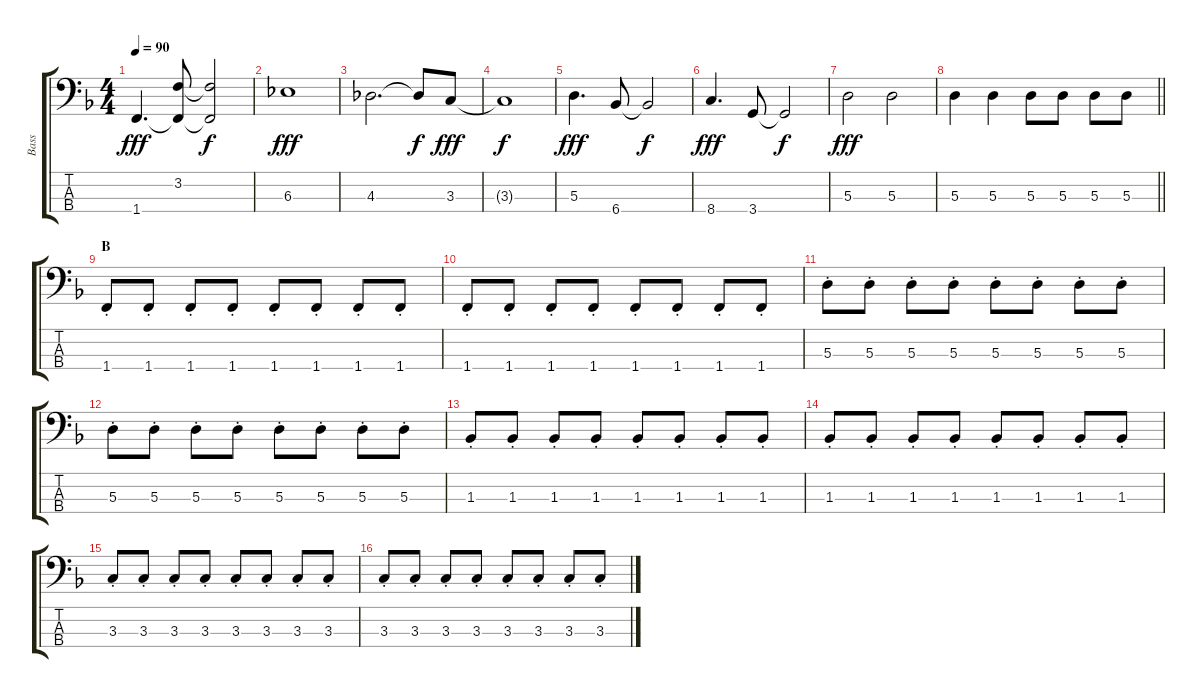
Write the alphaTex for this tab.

\track ("Bass" "Bass") {instrument electricbassfinger}
\staff {score tabs}
\tuning (G2 D2 A1 E1) {hide}
\ts (4 4)
\tempo 90
\clef f4
\ks f
1.4.4{d dy fff} (3.2 1.4{t}).8 (3.2{t} 1.4{t}).2{dy f} |
6.3.1{dy fff} |
4.3.2{d} 4.3{t}.8{dy f} 3.3.8{dy fff} |
3.3{t}.1{dy f} |
5.3.4{d dy fff} 6.4.8 6.4{t}.2{dy f} |
8.4.4{d dy fff} 3.4.8 3.4{t}.2{dy f} |
5.3.2{dy fff} 5.3.2 |
\barLineRight lightlight
5.3.4 5.3.4 5.3.8 5.3.8 5.3.8 5.3.8 |
\section ("" "B")
1.4{st}.8 1.4{st}.8 1.4{st}.8 1.4{st}.8 1.4{st}.8 1.4{st}.8 1.4{st}.8 1.4{st}.8 |
1.4{st}.8 1.4{st}.8 1.4{st}.8 1.4{st}.8 1.4{st}.8 1.4{st}.8 1.4{st}.8 1.4{st}.8 |
5.3{st}.8 5.3{st}.8 5.3{st}.8 5.3{st}.8 5.3{st}.8 5.3{st}.8 5.3{st}.8 5.3{st}.8 |
5.3{st}.8 5.3{st}.8 5.3{st}.8 5.3{st}.8 5.3{st}.8 5.3{st}.8 5.3{st}.8 5.3{st}.8 |
1.3{st}.8 1.3{st}.8 1.3{st}.8 1.3{st}.8 1.3{st}.8 1.3{st}.8 1.3{st}.8 1.3{st}.8 |
1.3{st}.8 1.3{st}.8 1.3{st}.8 1.3{st}.8 1.3{st}.8 1.3{st}.8 1.3{st}.8 1.3{st}.8 |
3.3{st}.8 3.3{st}.8 3.3{st}.8 3.3{st}.8 3.3{st}.8 3.3{st}.8 3.3{st}.8 3.3{st}.8 |
3.3{st}.8 3.3{st}.8 3.3{st}.8 3.3{st}.8 3.3{st}.8 3.3{st}.8 3.3{st}.8 3.3{st}.8
